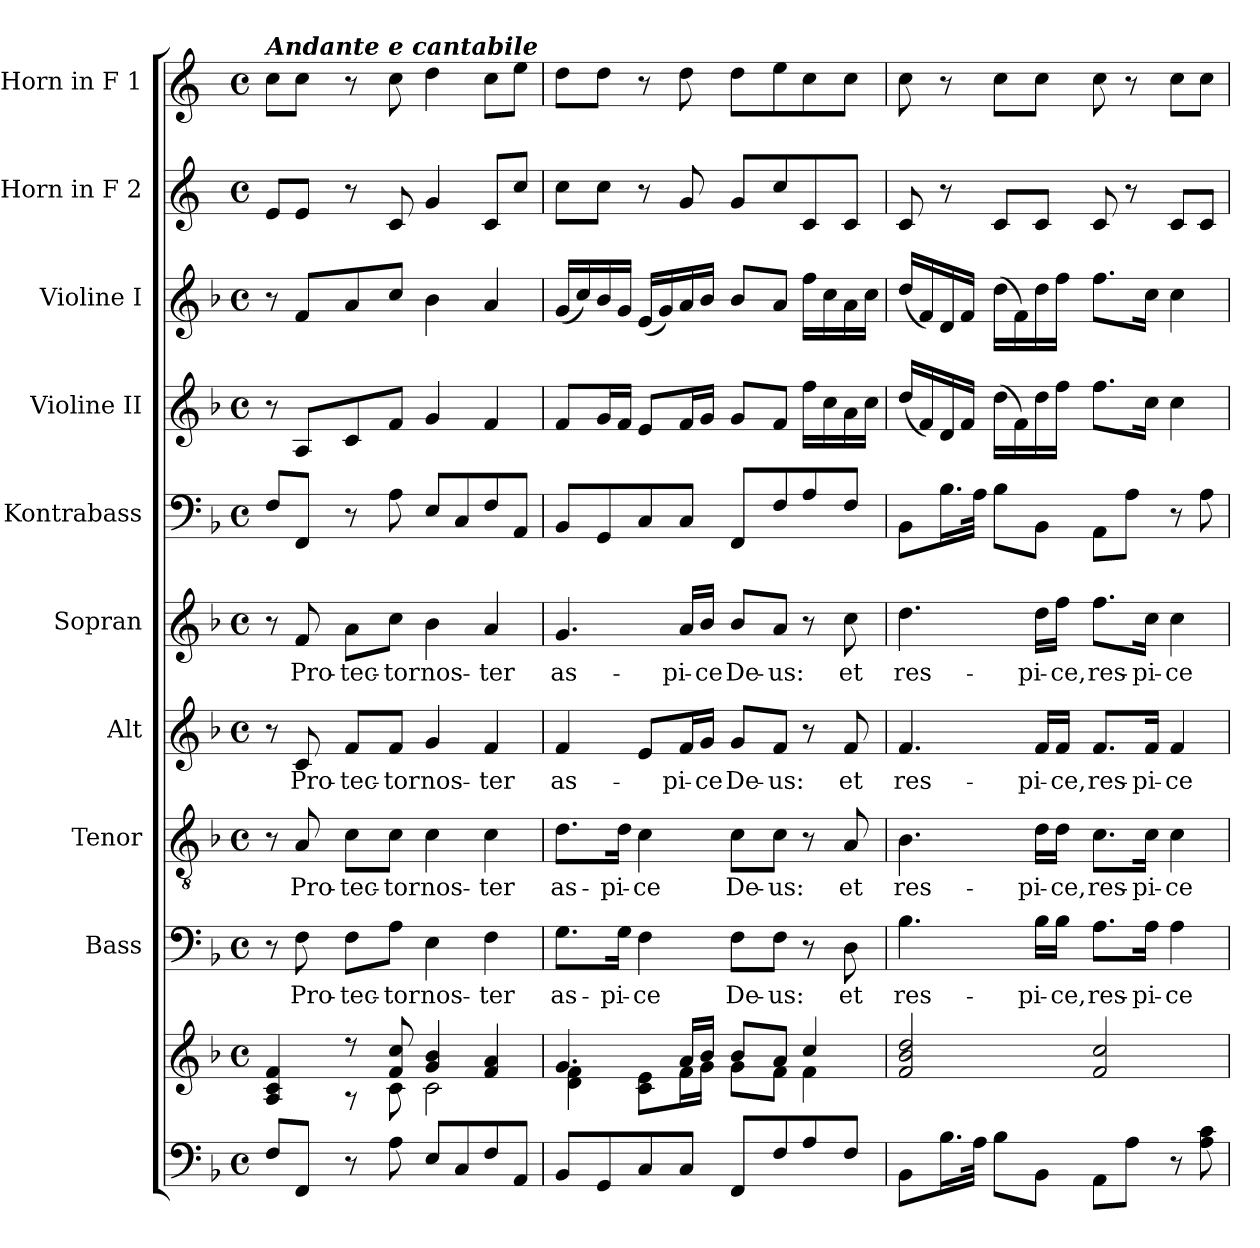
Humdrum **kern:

**kern	**kern	**kern	**text	**kern	**text	**kern	**text	**kern	**text	**kern	**kern	**kern	**kern	**kern
*part10	*part10	*part9	*part9	*part8	*part8	*part7	*part7	*part6	*part6	*part5	*part4	*part3	*part2	*part1
*staff11	*staff10	*staff9	*staff9	*staff8	*staff8	*staff7	*staff7	*staff6	*staff6	*staff5	*staff4	*staff3	*staff2	*staff1
*	*	*I"Bass	*	*I"Tenor	*	*I"Alt	*	*I"Sopran	*	*I"Kontrabass	*I"Violine II	*I"Violine I	*I"Horn in F 2	*I"Horn in F 1
*	*	*I'B.	*	*I'T.	*	*I'A.	*	*I'S.	*	*I'Kb.	*I'Vl. II	*I'Vl. I	*	*
*clefF4	*clefG2	*clefF4	*	*clefGv2	*	*clefG2	*	*clefG2	*	*clefF4	*clefG2	*clefG2	*clefG2	*clefG2
*	*	*	*	*	*	*	*	*	*	*ITrd7c12	*	*	*ITrd4c7	*ITrd4c7
*k[b-]	*k[b-]	*k[b-]	*	*k[b-]	*	*k[b-]	*	*k[b-]	*	*k[b-]	*k[b-]	*k[b-]	*k[b-]	*k[b-]
*F:	*F:	*F:	*	*F:	*	*F:	*	*F:	*	*F:	*F:	*F:	*F:	*F:
*M4/4	*M4/4	*M4/4	*	*M4/4	*	*M4/4	*	*M4/4	*	*M4/4	*M4/4	*M4/4	*M4/4	*M4/4
*met(c)	*met(c)	*met(c)	*	*met(c)	*	*met(c)	*	*met(c)	*	*met(c)	*met(c)	*met(c)	*met(c)	*met(c)
=1	=1	=1	=1	=1	=1	=1	=1	=1	=1	=1	=1	=1	=1	=1
*	*^	*	*	*	*	*	*	*	*	*	*	*	*	*
!	!	!	!	!	!	!	!	!	!	!	!	!	!	!	!LO:TX:a:Bi:t=Andante e cantabile
8F/L	4A/ 4c/ 4f/	4ryy	8r	.	8r	.	8r	.	8r	.	8FF/L	8r	8r	8A/L	8f\L
!	!	!	!	!LO:LY:b	!	!LO:LY:b	!	!LO:LY:b	!	!LO:LY:b	!	!	!	!	!
8FF/J	.	.	8F\	Pro-	8A/	Pro-	8c/	Pro-	8f/	Pro-	8FFF/J	8A/L	8f/L	8A/J	8f\J
!	!	!	!	!LO:LY:b	!	!LO:LY:b	!	!LO:LY:b	!	!LO:LY:b	!	!	!	!	!
8r	8r	8r	8F\L	-tec-	8c\L	-tec-	8f/L	-tec-	8a\L	-tec-	8r	8c/	8a/	8r	8r
!	!	!	!	!LO:LY:b	!	!LO:LY:b	!	!LO:LY:b	!	!LO:LY:b	!	!	!	!	!
8A\	8f/ 8cc/	8c\	8A\J	-tor	8c\J	-tor	8f/J	-tor	8cc\J	-tor	8AA\	8f/J	8cc/J	8F/	8f\
!	!	!	!	!LO:LY:b	!	!LO:LY:b	!	!LO:LY:b	!	!LO:LY:b	!	!	!	!	!
8E/L	4g/ 4b-/	2c\	4E\	nos-	4c\	nos-	4g/	nos-	4b-\	nos-	8EE/L	4g/	4b-\	4c/	4g\
8C/	.	.	.	.	.	.	.	.	.	.	8CC/	.	.	.	.
!	!	!	!	!LO:LY:b	!	!LO:LY:b	!	!LO:LY:b	!	!LO:LY:b	!	!	!	!	!
8F/	4f/ 4a/	.	4F\	-ter	4c\	-ter	4f/	-ter	4a/	-ter	8FF/	4f/	4a/	8F/L	8f\L
8AA/J	.	.	.	.	.	.	.	.	.	.	8AAA/J	.	.	8f/J	8a\J
=2	=2	=2	=2	=2	=2	=2	=2	=2	=2	=2	=2	=2	=2	=2	=2
!	!	!	!	!LO:LY:b	!	!LO:LY:b	!	!LO:LY:b	!	!LO:LY:b	!	!	!	!	!
8BB-/L	4.g/	4d\ 4f\	8.G\L	as-	8.d\L	as-	4f/	as-	4.g/	as-	8BBB-/L	8f/L	(<16g/LL	8f\L	8g\L
.	.	.	.	.	.	.	.	.	.	.	.	.	16cc/)	.	.
8GG/	.	.	.	.	.	.	.	.	.	.	8GGG/	16g/L	16b-/	8f\J	8g\J
!	!	!	!	!LO:LY:b	!	!LO:LY:b	!	!	!	!	!	!	!	!	!
.	.	.	16G\Jk	-pi-	16d\Jk	-pi-	.	.	.	.	.	16f/JJ	16g/JJ	.	.
!	!	!	!	!LO:LY:b	!	!LO:LY:b	!	!	!	!	!	!	!	!	!
8C/	.	8c\ 8e\L	4F\	-ce	4c\	-ce	8e/L	.	.	.	8CC/	8e/L	(<16e/LL	8r	8r
.	.	.	.	.	.	.	.	.	.	.	.	.	16g/)	.	.
!	!	!	!	!	!	!	!	!LO:LY:b	!	!LO:LY:b	!	!	!	!	!
8C/J	16a/LL	16f\L	.	.	.	.	16f/L	-pi-	16a/LL	-pi-	8CC/J	16f/L	16a/	8c/	8g\
!	!	!	!	!	!	!	!	!LO:LY:b	!	!LO:LY:b	!	!	!	!	!
.	16b-/JJ	16g\JJ	.	.	.	.	16g/JJ	-ce	16b-/JJ	-ce	.	16g/JJ	16b-/JJ	.	.
!	!	!	!	!LO:LY:b	!	!LO:LY:b	!	!LO:LY:b	!	!LO:LY:b	!	!	!	!	!
8FF/L	8b-/L	8g\L	8F\L	De-	8c\L	De-	8g/L	De-	8b-/L	De-	8FFF/L	8g/L	8b-/L	8c/L	8g\L
!	!	!	!	!LO:LY:b	!	!LO:LY:b	!	!LO:LY:b	!	!LO:LY:b	!	!	!	!	!
8F/	8a/J	8f\J	8F\J	-us:	8c\J	-us:	8f/J	-us:	8a/J	-us:	8FF/	8f/J	8a/J	8f/	8a\
8A/	4cc/	4f\	8r	.	8r	.	8r	.	8r	.	8AA/	16ff\LL	16ff\LL	8F/	8f\
.	.	.	.	.	.	.	.	.	.	.	.	16cc\	16cc\	.	.
!	!	!	!	!LO:LY:b	!	!LO:LY:b	!	!LO:LY:b	!	!LO:LY:b	!	!	!	!	!
8F/J	.	.	8D\	et	8A/	et	8f/	et	8cc\	et	8FF/J	16a\	16a\	8F/J	8f\J
.	.	.	.	.	.	.	.	.	.	.	.	16cc\JJ	16cc\JJ	.	.
*	*v	*v	*	*	*	*	*	*	*	*	*	*	*	*	*
=3	=3	=3	=3	=3	=3	=3	=3	=3	=3	=3	=3	=3	=3	=3
!	!	!	!LO:LY:b	!	!LO:LY:b	!	!LO:LY:b	!	!LO:LY:b	!	!	!	!	!
8BB-\L	2f/ 2b-/ 2dd/	4.B-\	res-	4.B-\	res-	4.f/	res-	4.dd\	res-	8BBB-\L	(<16dd/LL	(<16dd/LL	8F/	8f\
.	.	.	.	.	.	.	.	.	.	.	16f/)	16f/)	.	.
16.B-\L	.	.	.	.	.	.	.	.	.	16.BB-\L	16d/	16d/	8r	8r
.	.	.	.	.	.	.	.	.	.	.	16f/JJ	16f/JJ	.	.
32A\JJk	.	.	.	.	.	.	.	.	.	32AA\JJk	.	.	.	.
8B-\L	.	.	.	.	.	.	.	.	.	8BB-\L	(>16dd\LL	(>16dd\LL	8F/L	8f\L
.	.	.	.	.	.	.	.	.	.	.	16f\)	16f\)	.	.
!	!	!	!LO:LY:b	!	!LO:LY:b	!	!LO:LY:b	!	!LO:LY:b	!	!	!	!	!
8BB-\J	.	16B-\LL	-pi-	16d\LL	-pi-	16f/LL	-pi-	16dd\LL	-pi-	8BBB-\J	16dd\	16dd\	8F/J	8f\J
!	!	!	!LO:LY:b	!	!LO:LY:b	!	!LO:LY:b	!	!LO:LY:b	!	!	!	!	!
.	.	16B-\JJ	-ce,	16d\JJ	-ce,	16f/JJ	-ce,	16ff\JJ	-ce,	.	16ff\JJ	16ff\JJ	.	.
!	!	!	!LO:LY:b	!	!LO:LY:b	!	!LO:LY:b	!	!LO:LY:b	!	!	!	!	!
8AA\L	2f/ 2cc/	8.A\L	res-	8.c\L	res-	8.f/L	res-	8.ff\L	res-	8AAA\L	8.ff\L	8.ff\L	8F/	8f\
8A\J	.	.	.	.	.	.	.	.	.	8AA\J	.	.	8r	8r
!	!	!	!LO:LY:b	!	!LO:LY:b	!	!LO:LY:b	!	!LO:LY:b	!	!	!	!	!
.	.	16A\Jk	-pi-	16c\Jk	-pi-	16f/Jk	-pi-	16cc\Jk	-pi-	.	16cc\Jk	16cc\Jk	.	.
!	!	!	!LO:LY:b	!	!LO:LY:b	!	!LO:LY:b	!	!LO:LY:b	!	!	!	!	!
8r	.	4A\	-ce	4c\	-ce	4f/	-ce	4cc\	-ce	8r	4cc\	4cc\	8F/L	8f\L
8A\ 8c\	.	.	.	.	.	.	.	.	.	8AA\	.	.	8F/J	8f\J
=	=	=	=	=	=	=	=	=	=	=	=	=	=	=
*-	*-	*-	*-	*-	*-	*-	*-	*-	*-	*-	*-	*-	*-	*-
